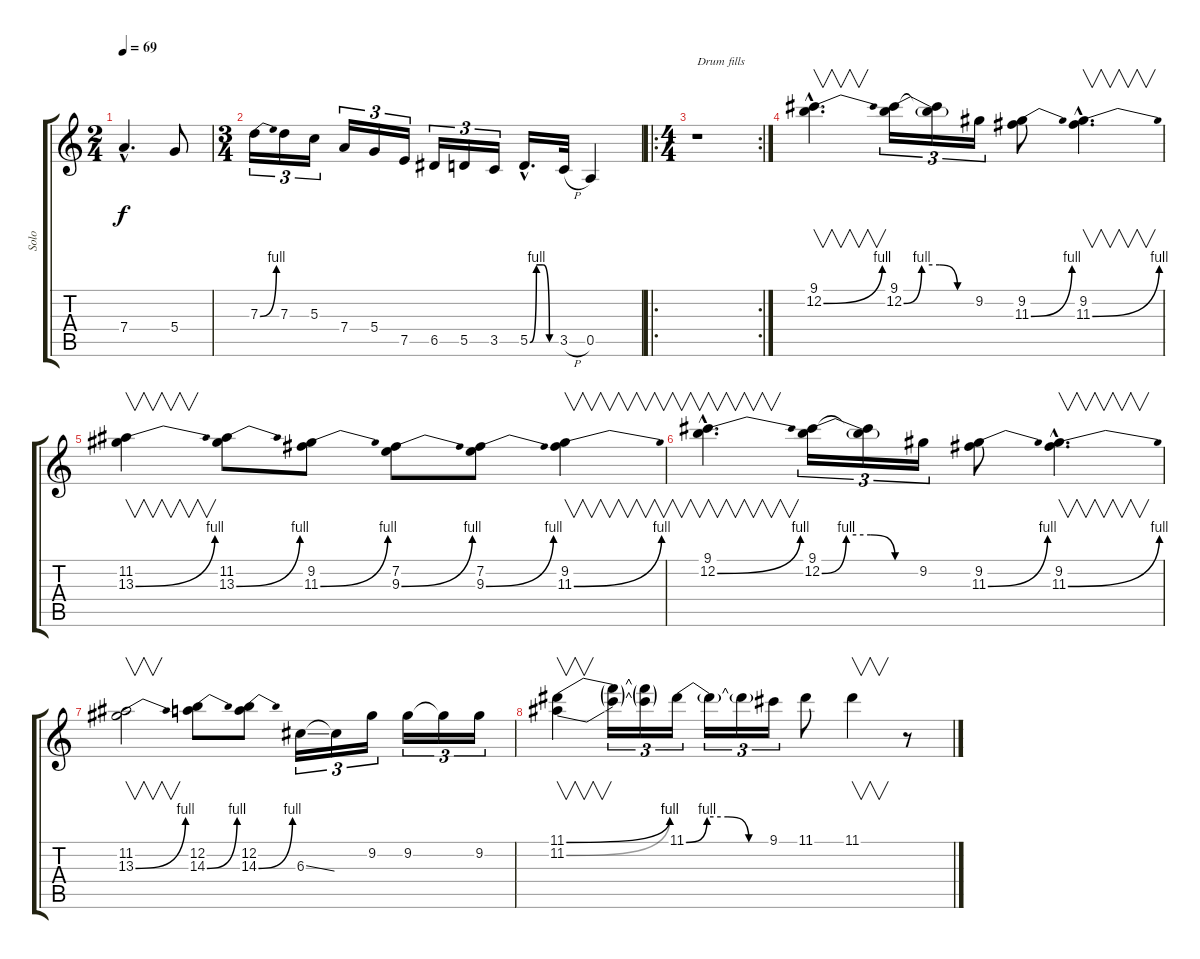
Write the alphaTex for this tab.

\track ("Solo" "Solo") {instrument overdrivenguitar}
\staff {score tabs}
\tuning (E4 B3 G3 D3 A2 E2) {hide}
\ts (2 4)
\tempo 69
\clef g2
\ks c
7.4{hac t}.4{d dy f} 5.4.8 |
\ts (3 4)
7.3{be (bend 0 0 60 4)}.16{tu (3 2)} 7.3.16{tu (3 2)} 5.3.16{tu (3 2)} 7.4.16{tu (3 2)} 5.4.16{tu (3 2)} 7.5.16{tu (3 2)} 6.5.16{tu (3 2)} 5.5.16{tu (3 2)} 3.5.16{tu (3 2)} 5.5{be (custom 0 0 15 4 30 4 45 0 60 0) hac}.16{d} 3.5{h}.32 0.5.4 |
\ro
\rc 2
\ts (4 4)
r.1{txt "Drum fills"} |
(9.1{hac} 12.2{be (bend 0 0 60 4) hac}).4{v d} (9.1 12.2{be (custom 0 0 15 4 30 4 45 0 60 0)}).16{tu (3 2)} (9.1{t} 12.2{t}).16{tu (3 2)} 9.2.16{tu (3 2)} (9.2 11.3{be (bend 0 0 60 4)}).8 (9.2{hac} 11.3{be (bend 0 0 60 4) hac}).4{v d} |
(11.2 13.3{be (bend 0 0 60 4)}).4{v} (11.2 13.3{be (bend 0 0 60 4)}).8 (9.2 11.3{be (bend 0 0 60 4)}).8 (7.2 9.3{be (bend 0 0 60 4)}).8 (7.2 9.3{be (bend 0 0 60 4)}).8 (9.2 11.3{be (bend 0 0 60 4)}).4{v} |
(9.1{hac} 12.2{be (bend 0 0 60 4) hac}).4{v d} (9.1 12.2{be (custom 0 0 15 4 30 4 45 0 60 0)}).16{tu (3 2)} (9.1{t} 12.2{t}).16{tu (3 2)} 9.2.16{tu (3 2)} (9.2 11.3{be (bend 0 0 60 4)}).8 (9.2{hac} 11.3{be (bend 0 0 60 4) hac}).4{v d} |
(11.2 13.3{be (bend 0 0 60 4)}).2{v} (12.2 14.3{be (bend 0 0 60 4)}).8 (12.2 14.3{be (bend 0 0 60 4)}).8 6.3{ss}.16{tu (3 2)} 6.3{t}.16{tu (3 2)} 9.2.16{tu (3 2)} 9.2.16{tu (3 2)} 9.2{t}.16{tu (3 2)} 9.2.16{tu (3 2)} |
(11.1{be (bend 0 0 60 4)} 11.2{be (bend 0 0 60 4)}).4{v} (11.1{t} 11.2{t}).16{tu (3 2)} (11.1{t} 11.2{t}).16{tu (3 2)} 11.1{be (custom 0 0 15 4 30 4 45 0 60 0)}.16{tu (3 2)} 11.1{t}.16{tu (3 2)} 11.1{t}.16{tu (3 2)} 9.1.16{tu (3 2)} 11.1.8 11.1.4{v} r.8
